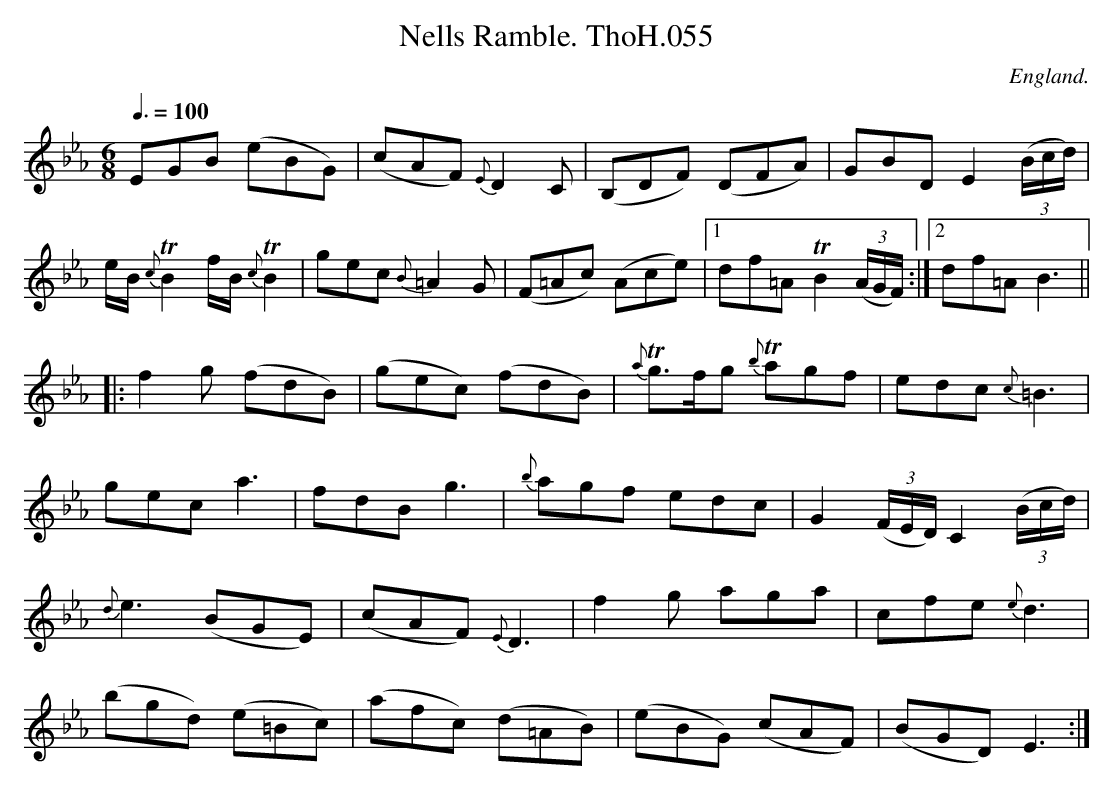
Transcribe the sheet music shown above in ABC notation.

X:1
T:Nells Ramble. ThoH.055
Q:3/8=100
M:6/8
L:1/8
O:England.
K:Eb
EGB (eBG)|(cAF){E}D2C|(B,DF) (DFA)|GBDE2((3B/c/d/)|
e/B/{c}TB2f/B/{c}TB2|gec{B}=A2G|(F=Ac) (Ace)|1df=ATB2((3A/G/F/):|2df=AB3||
|:f2g (fdB)|(gec) (fdB)|{a}Tg>fg {b}Tagf|edc{c}=B3|
geca3|fdBg3|{b}agf edc|G2((3F/E/D/)C2((3B/c/d/)|
{d}e3(BGE)|(cAF){E}D3|f2g aga|cfe{e}d3|
(bgd) (e=Bc)|(afc) (d=AB)|(eBG) (cAF)|(BGD)E3:|
